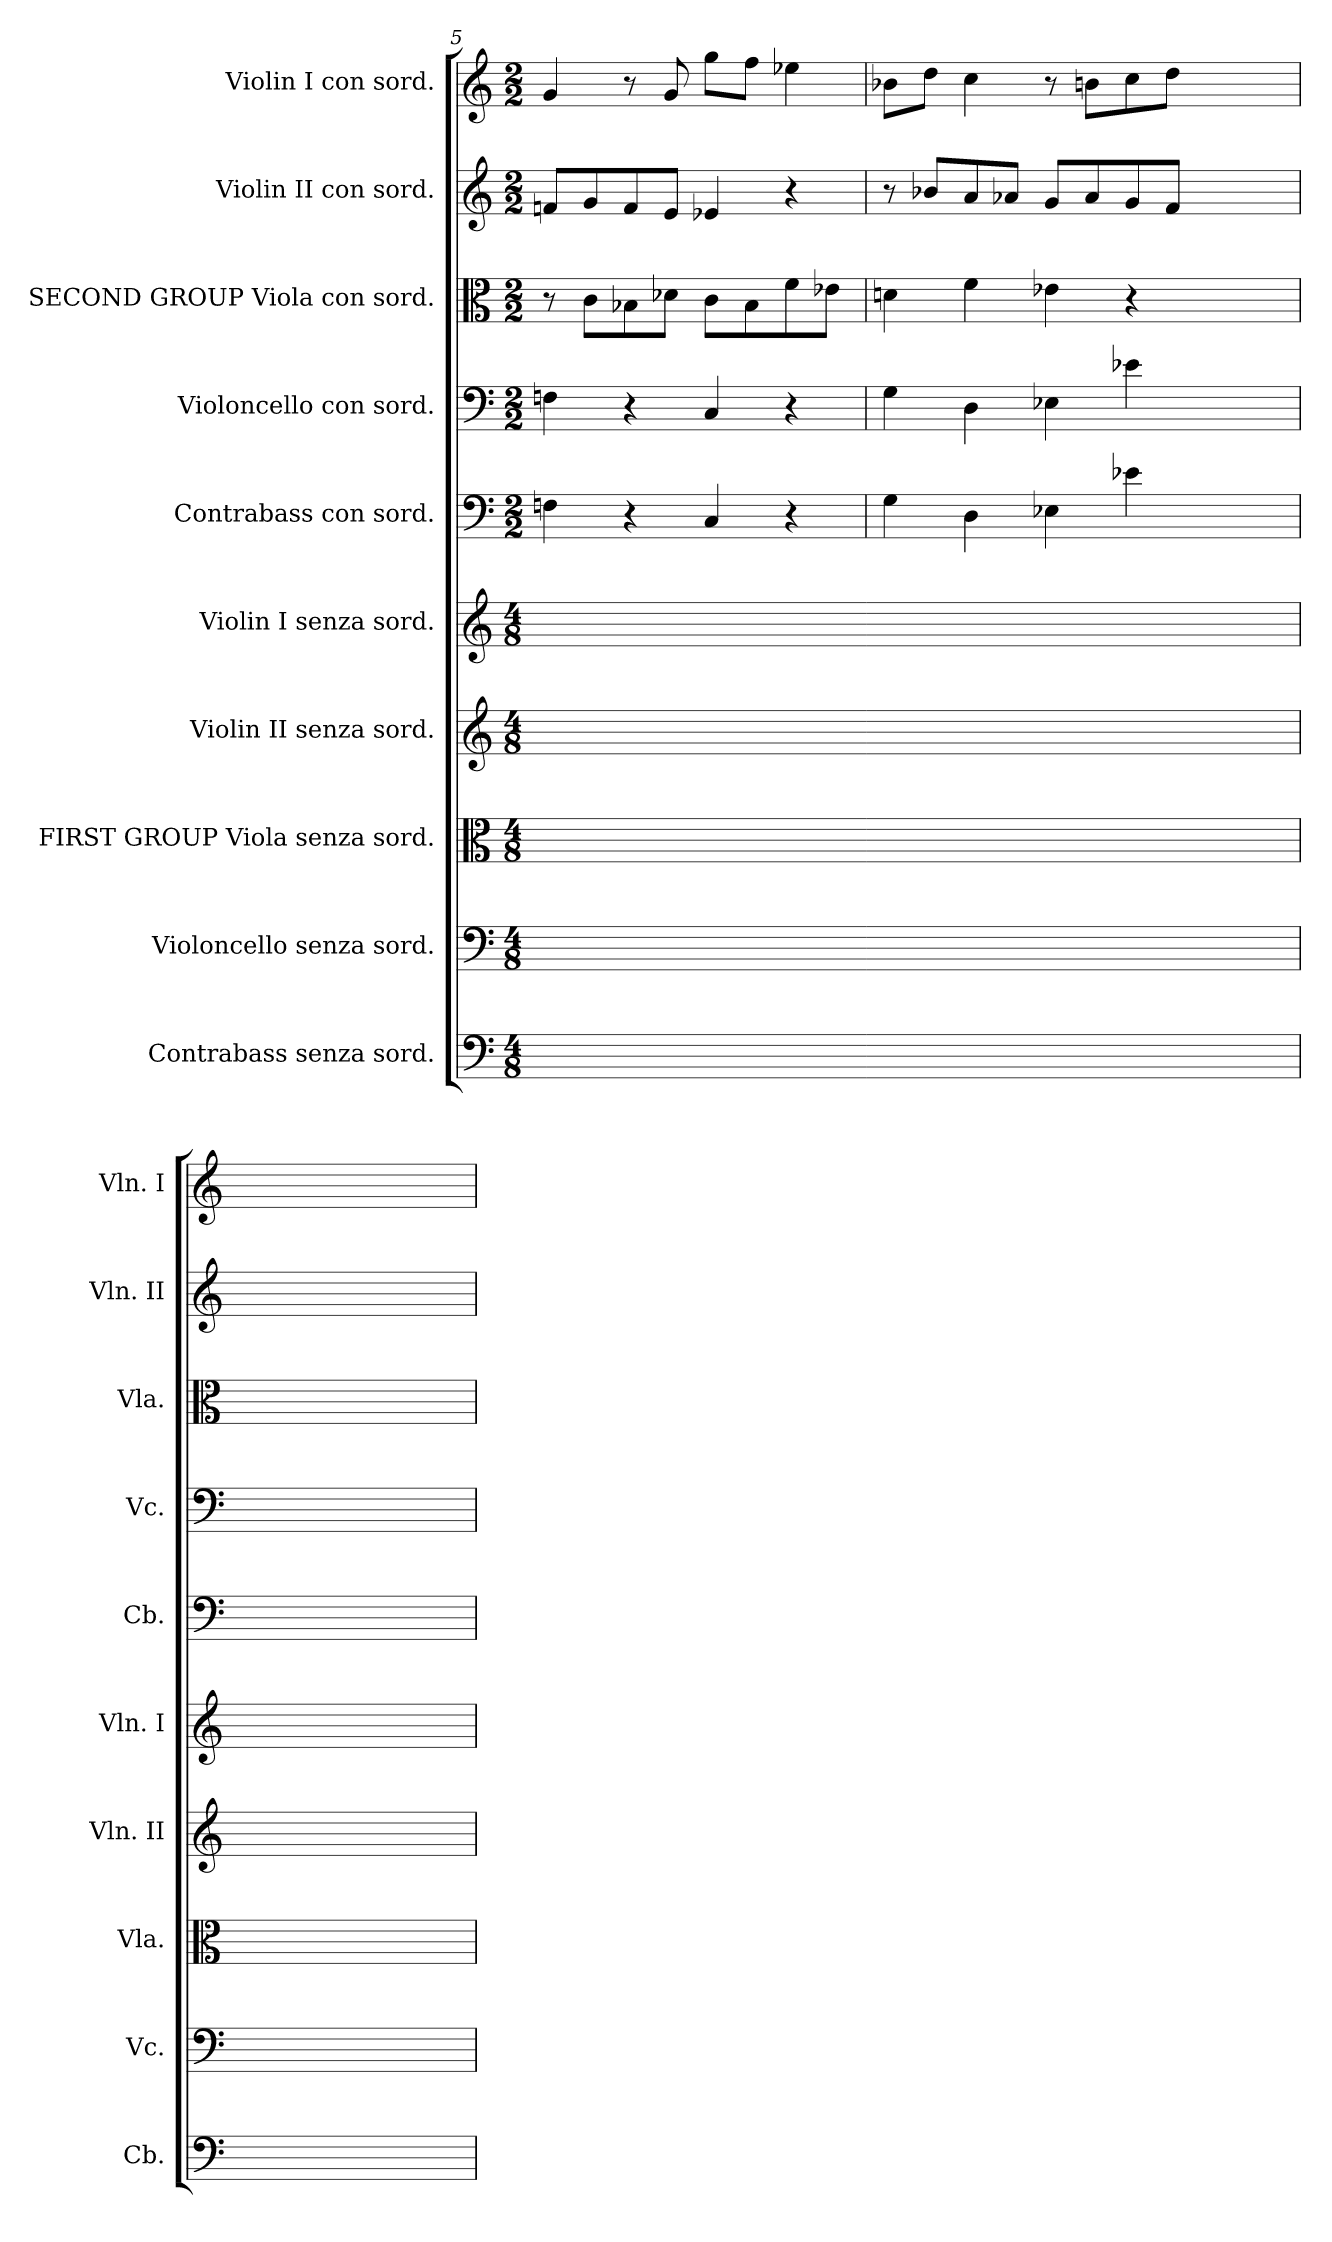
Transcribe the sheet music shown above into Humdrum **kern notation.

**kern	**kern	**kern	**kern	**kern	**kern	**kern	**kern	**kern	**kern
*part10	*part9	*part8	*part7	*part6	*part5	*part4	*part3	*part2	*part1
*staff10	*staff9	*staff8	*staff7	*staff6	*staff5	*staff4	*staff3	*staff2	*staff1
*I"Contrabass senza sord.	*I"Violoncello senza sord.	*I"FIRST GROUP Viola senza sord.	*I"Violin II senza sord.	*I"Violin I senza sord.	*I"Contrabass con sord.	*I"Violoncello con sord.	*I"SECOND GROUP Viola con sord.	*I"Violin II con sord.	*I"Violin I con sord.
*I'Cb.	*I'Vc.	*I'Vla.	*I'Vln. II	*I'Vln. I	*I'Cb.	*I'Vc.	*I'Vla.	*I'Vln. II	*I'Vln. I
*clefF4	*clefF4	*clefC3	*clefG2	*clefG2	*clefF4	*clefF4	*clefC3	*clefG2	*clefG2
*ITrd7c12	*	*	*	*	*ITrd7c12	*	*	*	*
*k[]	*k[]	*k[]	*k[]	*k[]	*k[]	*k[]	*k[]	*k[]	*k[]
*	*C:	*C:	*C:	*C:	*C:	*C:	*C:	*C:	*C:
*M4/8	*M4/8	*M4/8	*M4/8	*M4/8	*M2/2	*M2/2	*M2/2	*M2/2	*M2/2
=5	=5	=5	=5	=5	=5	=5	=5	=5	=5
!	!	!	!	!LO:N:vis=16	!	!	!	!	!
2ryy	2ryy	2ryy	2ryy	4ryy	4FFn	4Fn	8r	8fnL	4g
.	.	.	.	.	.	.	8cL	8g	.
!	!	!	!	!LO:N:vis=16	!	!	!	!	!
.	.	.	.	4ryy	4r	4r	8B-X	8f	8r
.	.	.	.	.	.	.	8d-XJ	8eJ	8g
!	!	!	!	!LO:N:vis=16	!	!	!	!	!
2ryy	2ryy	2ryy	2ryy	4ryy	4CC	4C	8cL	4e-X	8ggL
.	.	.	.	.	.	.	8B-	.	8ffJ
!	!	!	!	!LO:N:vis=16	!	!	!	!	!
.	.	.	.	4ryy	4r	4r	8f	4r	4ee-X
.	.	.	.	.	.	.	8e-XJ	.	.
=6-	=6-	=6-	=6-	=6-	=6	=6	=6	=6	=6
!	!	!	!	!LO:N:vis=8	!	!	!	!	!
2ryy	2ryy	2ryy	2ryy	2ryy	4GG	4G	4dn	8r	8b-XL
.	.	.	.	.	.	.	.	8b-XL	8ddJ
.	.	.	.	.	4DD	4D	4f	8a	4cc
.	.	.	.	.	.	.	.	8a-XJ	.
!	!LO:N:vis=8	!LO:N:vis=8	!LO:N:vis=8	!LO:N:vis=8	!	!	!	!	!
2ryy	2ryy	2ryy	2ryy	2ryy	4EE-X	4E-X	4e-X	8gL	8r
.	.	.	.	.	.	.	.	8a-	8bnL
.	.	.	.	.	4E-X	4e-X	4r	8g	8cc
.	.	.	.	.	.	.	.	8fJ	8ddJ
!	!LO:N:vis=8	!LO:N:vis=8	!LO:N:vis=8	!	!	!	!	!	!
2ryy	2ryy	2ryy	2ryy	2ryy	2ryy	2ryy	2ryy	2ryy	2ryy
=	=	=	=	=	=	=	=	=	=
2ryy	2ryy	2ryy	2ryy	2ryy	1ryy	1ryy	1ryy	1ryy	1ryy
2ryy	2ryy	2ryy	2ryy	2ryy	.	.	.	.	.
=	=	=	=	=	=	=	=	=	=
*-	*-	*-	*-	*-	*-	*-	*-	*-	*-
